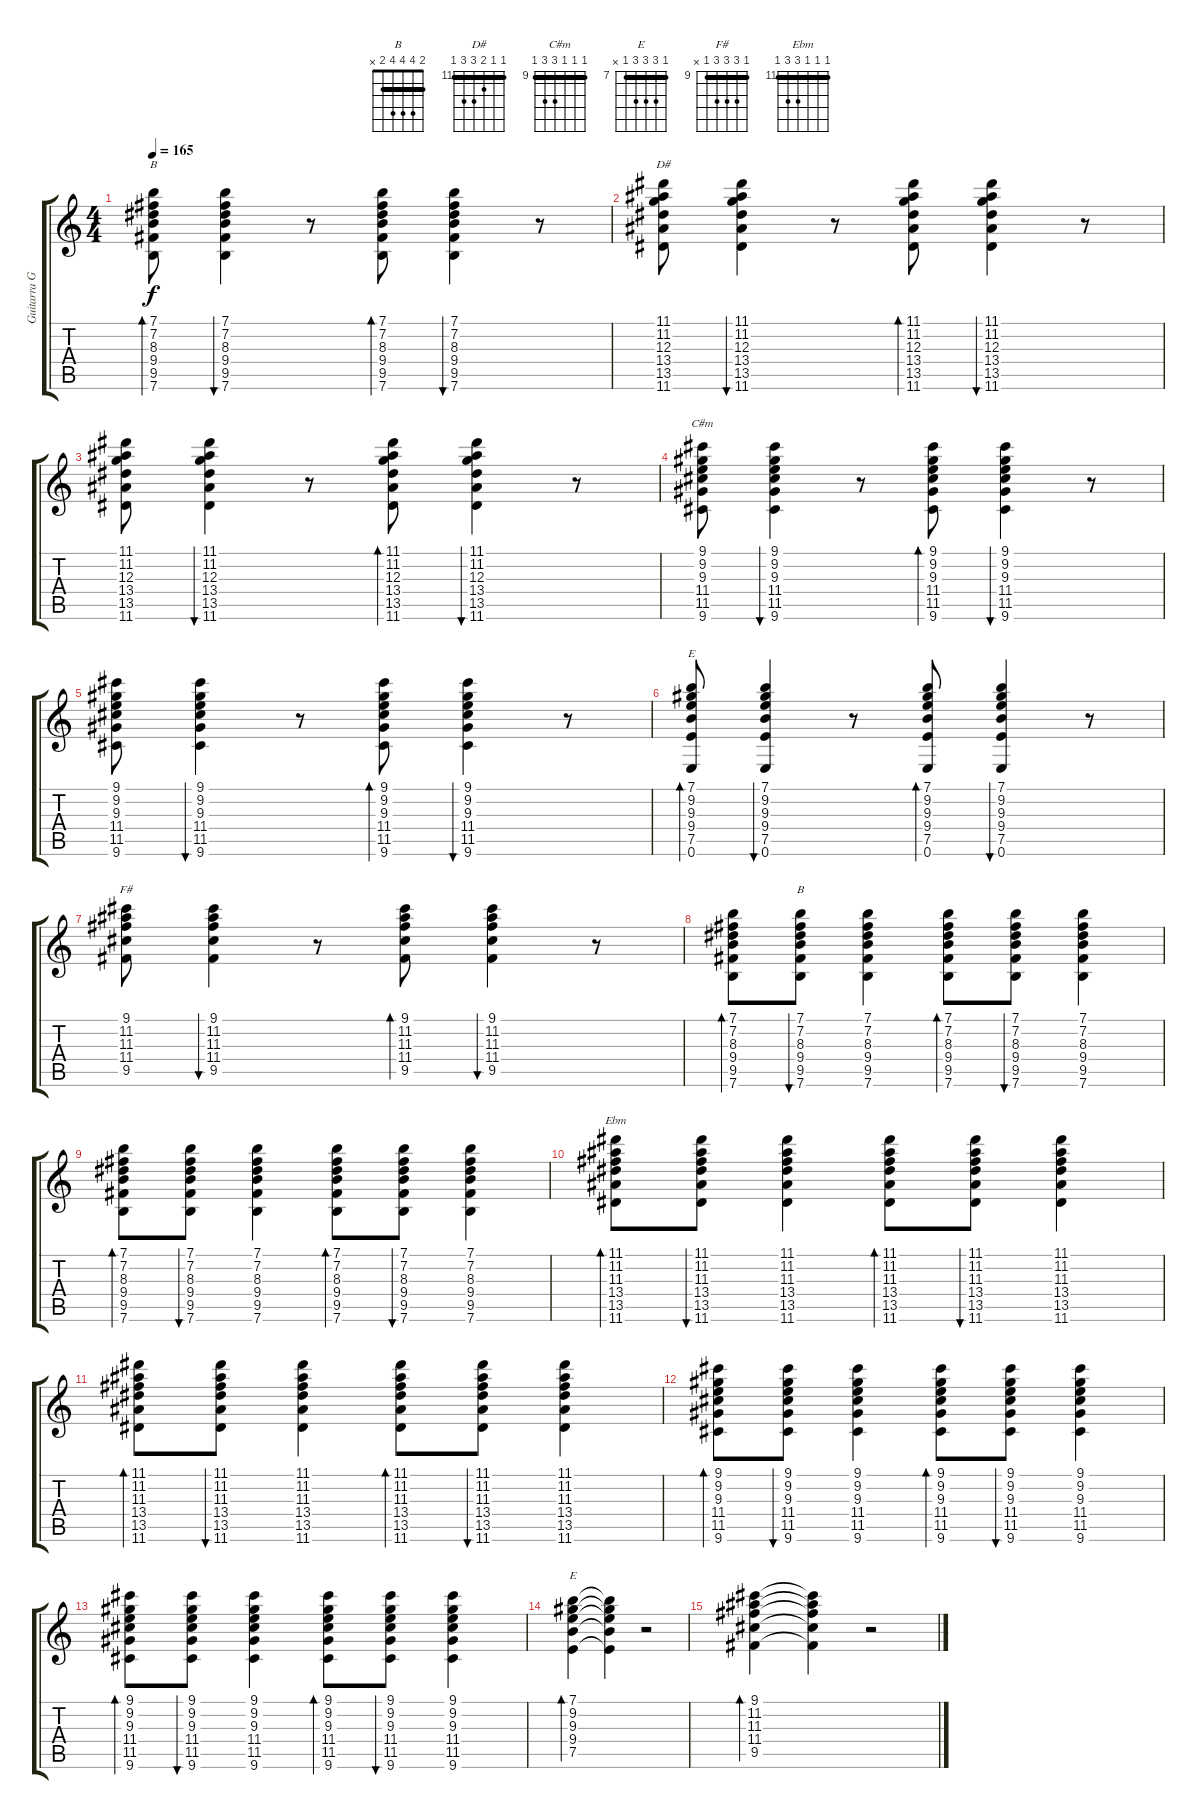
\track ("Guitarra German Martinez" "Guitarra G") {instrument distortionguitar}
\staff {score tabs}
\tuning (E4 B3 G3 D3 A2 E2) {hide}
\chord ("B" 7 7 8 9 9 7) {firstfret 7 barre 7}
\chord ("D#" 11 11 12 13 13 11) {firstfret 11 barre 11}
\chord ("C#m" 9 9 9 11 11 9) {firstfret 9 barre 9}
\chord ("E" 7 9 9 9 7 0) {firstfret 7 barre 7}
\chord ("F#" 9 11 11 11 9 x) {firstfret 9 barre 9}
\chord ("B" 2 4 4 4 2 x) {barre 2}
\chord ("Ebm" 11 11 11 13 13 11) {firstfret 11 barre 11}
\chord ("E" 7 9 9 9 7 x) {firstfret 7 barre 7}
\ts (4 4)
\tempo 165
\clef g2
\ks c
(7.1 7.2 8.3 9.4 9.5 7.6).8{bd 120 ch "B" dy f} (7.1 7.2 8.3 9.4 9.5 7.6).4{bu 120} r.8 (7.1 7.2 8.3 9.4 9.5 7.6).8{bd 120} (7.1 7.2 8.3 9.4 9.5 7.6).4{bu 120} r.8 |
(11.1 11.2 12.3 13.4 13.5 11.6).8{ch "D#"} (11.1 11.2 12.3 13.4 13.5 11.6).4{bu 120} r.8 (11.1 11.2 12.3 13.4 13.5 11.6).8{bd 120} (11.1 11.2 12.3 13.4 13.5 11.6).4{bu 120} r.8 |
(11.1 11.2 12.3 13.4 13.5 11.6).8 (11.1 11.2 12.3 13.4 13.5 11.6).4{bu 120} r.8 (11.1 11.2 12.3 13.4 13.5 11.6).8{bd 120} (11.1 11.2 12.3 13.4 13.5 11.6).4{bu 120} r.8 |
(9.1 9.2 9.3 11.4 11.5 9.6).8{ch "C#m"} (9.1 9.2 9.3 11.4 11.5 9.6).4{bu 120} r.8 (9.1 9.2 9.3 11.4 11.5 9.6).8{bd 120} (9.1 9.2 9.3 11.4 11.5 9.6).4{bu 120} r.8 |
(9.1 9.2 9.3 11.4 11.5 9.6).8 (9.1 9.2 9.3 11.4 11.5 9.6).4{bu 120} r.8 (9.1 9.2 9.3 11.4 11.5 9.6).8{bd 120} (9.1 9.2 9.3 11.4 11.5 9.6).4{bu 120} r.8 |
(7.1 9.2 9.3 9.4 7.5 0.6).8{bd 120 ch "E"} (7.1 9.2 9.3 9.4 7.5 0.6).4{bu 120} r.8 (7.1 9.2 9.3 9.4 7.5 0.6).8{bd 120} (7.1 9.2 9.3 9.4 7.5 0.6).4{bu 120} r.8 |
(9.1 11.2 11.3 11.4 9.5).8{ch "F#"} (9.1 11.2 11.3 11.4 9.5).4{bu 120} r.8 (9.1 11.2 11.3 11.4 9.5).8{bd 120} (9.1 11.2 11.3 11.4 9.5).4{bu 120} r.8 |
(7.1 7.2 8.3 9.4 9.5 7.6).8{bd 30} (7.1 7.2 8.3 9.4 9.5 7.6).8{bu 120 ch "B"} (7.1 7.2 8.3 9.4 9.5 7.6).4 (7.1 7.2 8.3 9.4 9.5 7.6).8{bd 30} (7.1 7.2 8.3 9.4 9.5 7.6).8{bu 120} (7.1 7.2 8.3 9.4 9.5 7.6).4 |
(7.1 7.2 8.3 9.4 9.5 7.6).8{bd 30} (7.1 7.2 8.3 9.4 9.5 7.6).8{bu 30} (7.1 7.2 8.3 9.4 9.5 7.6).4 (7.1 7.2 8.3 9.4 9.5 7.6).8{bd 30} (7.1 7.2 8.3 9.4 9.5 7.6).8{bu 30} (7.1 7.2 8.3 9.4 9.5 7.6).4 |
(11.1 11.2 11.3 13.4 13.5 11.6).8{bd 120 ch "Ebm"} (11.1 11.2 11.3 13.4 13.5 11.6).8{bu 120} (11.1 11.2 11.3 13.4 13.5 11.6).4 (11.1 11.2 11.3 13.4 13.5 11.6).8{bd 120} (11.1 11.2 11.3 13.4 13.5 11.6).8{bu 120} (11.1 11.2 11.3 13.4 13.5 11.6).4 |
(11.1 11.2 11.3 13.4 13.5 11.6).8{bd 120} (11.1 11.2 11.3 13.4 13.5 11.6).8{bu 120} (11.1 11.2 11.3 13.4 13.5 11.6).4 (11.1 11.2 11.3 13.4 13.5 11.6).8{bd 120} (11.1 11.2 11.3 13.4 13.5 11.6).8{bu 120} (11.1 11.2 11.3 13.4 13.5 11.6).4 |
(9.1 9.2 9.3 11.4 11.5 9.6).8{bd 120} (9.1 9.2 9.3 11.4 11.5 9.6).8{bu 120} (9.1 9.2 9.3 11.4 11.5 9.6).4 (9.1 9.2 9.3 11.4 11.5 9.6).8{bd 120} (9.1 9.2 9.3 11.4 11.5 9.6).8{bu 120} (9.1 9.2 9.3 11.4 11.5 9.6).4 |
(9.1 9.2 9.3 11.4 11.5 9.6).8{bd 120} (9.1 9.2 9.3 11.4 11.5 9.6).8{bu 120} (9.1 9.2 9.3 11.4 11.5 9.6).4 (9.1 9.2 9.3 11.4 11.5 9.6).8{bd 120} (9.1 9.2 9.3 11.4 11.5 9.6).8{bu 120} (9.1 9.2 9.3 11.4 11.5 9.6).4 |
(7.1 9.2 9.3 9.4 7.5).4{bd 30 ch "E"} (7.1{t} 9.2{t} 9.3{t} 9.4{t} 7.5{t}).4 r.2 |
(9.1 11.2 11.3 11.4 9.5).4{bd 30} (9.1{t} 11.2{t} 11.3{t} 11.4{t} 9.5{t}).4 r.2
